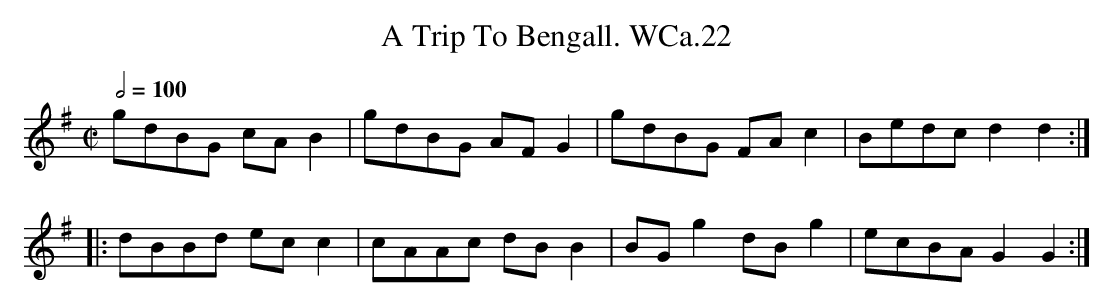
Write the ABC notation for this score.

X:1
T:Trip To Bengall. WCa.22, A
M:C|
L:1/8
Q:1/2=100
K:G
gdBG cAB2|gdBG AFG2|gdBG FAc2|Bedcd2d2:|
|:dBBd ecc2|cAAc dBB2|BGg2dBg2|ecBAG2G2:|
